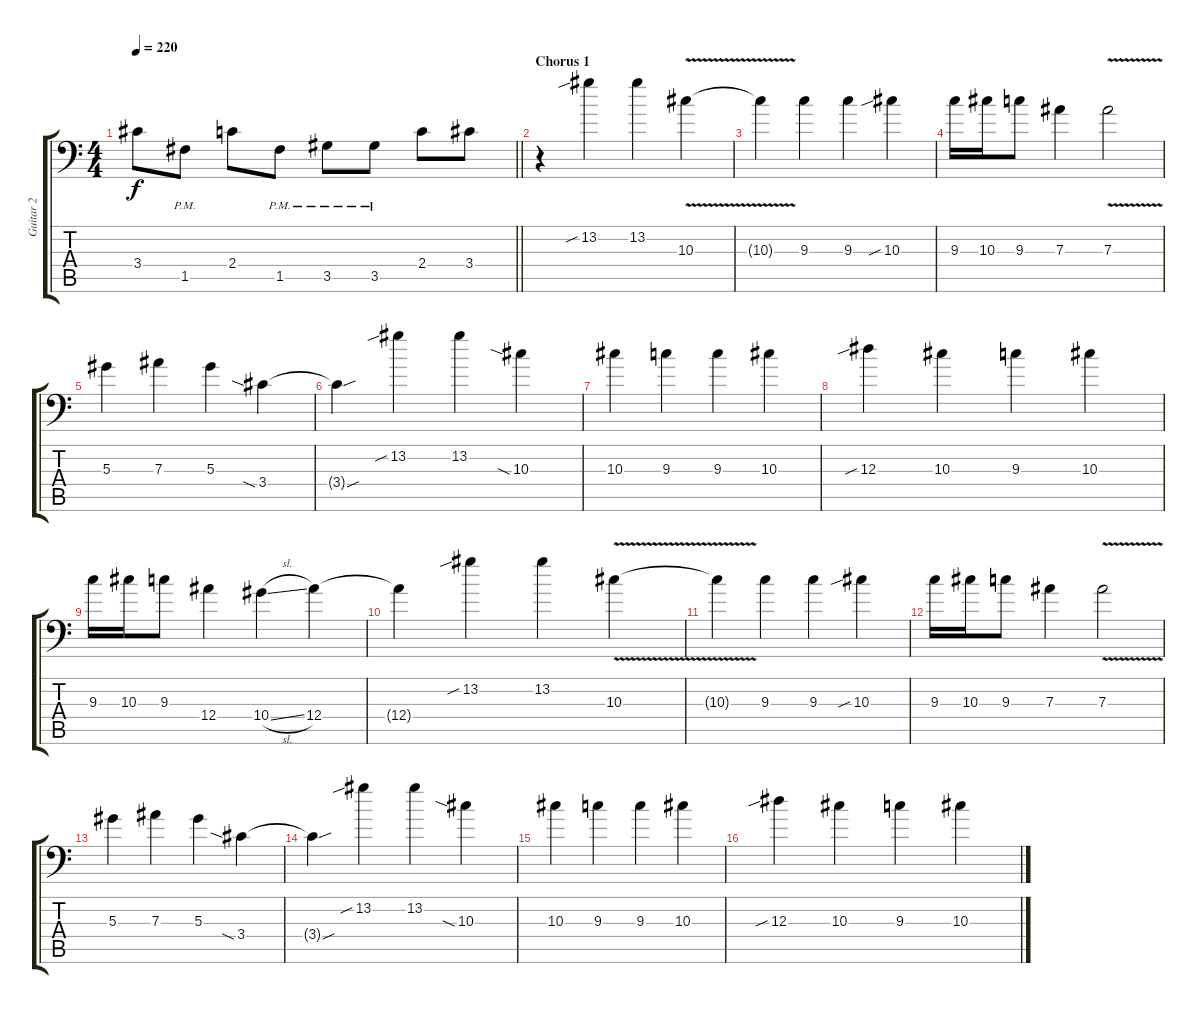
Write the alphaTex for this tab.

\track ("Guitar 2" "Guitar 2") {instrument overdrivenguitar}
\staff {score tabs}
\tuning (C4 G3 Eb3 Bb2 F2 Bb1) {hide}
\ts (4 4)
\tempo 220
\clef f4
\barLineRight lightlight
\ks c
3.4.8{dy f} 1.5{pm}.8 2.4.8 1.5{pm}.8 3.5{pm}.8 3.5{pm}.8 2.4.8 3.4.8 |
\section ("" "Chorus 1")
r.4 13.2{sib}.4 13.2.4 10.3{v}.4 |
10.3{t}.4 9.3.4 9.3.4 10.3{sib}.4 |
9.3.16 10.3.16 9.3.8 7.3.4 7.3{v}.2 |
5.3.4 7.3.4 5.3.4 3.4{sia}.4 |
3.4{sou t}.4 13.2{sib}.4 13.2.4 10.3{sia}.4 |
10.3.4 9.3.4 9.3.4 10.3.4 |
12.3{sib}.4 10.3.4 9.3.4 10.3.4 |
9.3.16 10.3.16 9.3.8 12.4.4 10.4{sl}.4 12.4.4 |
12.4{t}.4 13.2{sib}.4 13.2.4 10.3{v}.4 |
10.3{t}.4 9.3.4 9.3.4 10.3{sib}.4 |
9.3.16 10.3.16 9.3.8 7.3.4 7.3{v}.2 |
5.3.4 7.3.4 5.3.4 3.4{sia}.4 |
3.4{sou t}.4 13.2{sib}.4 13.2.4 10.3{sia}.4 |
10.3.4 9.3.4 9.3.4 10.3.4 |
12.3{sib}.4 10.3.4 9.3.4 10.3.4
